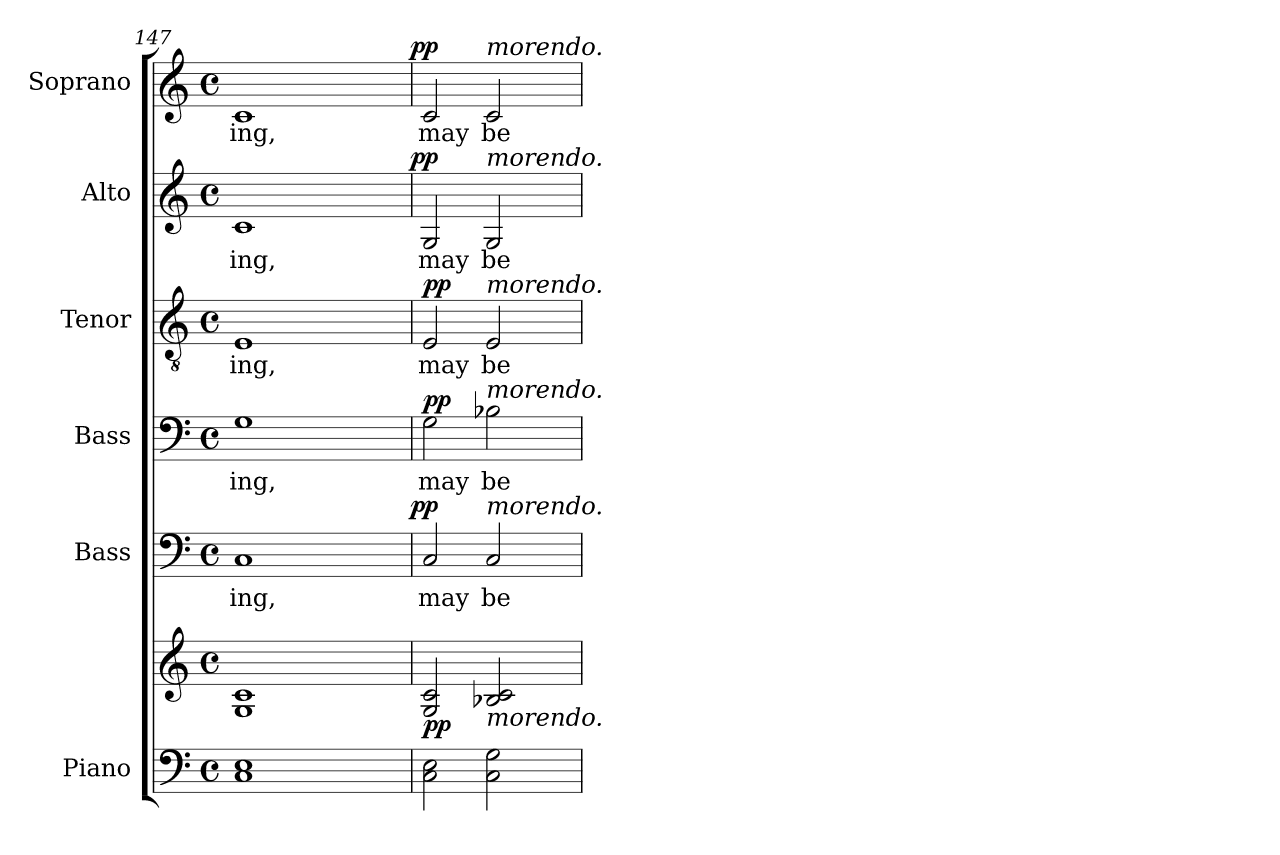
**kern	**kern	**dynam	**kern	**text	**dynam	**kern	**text	**dynam	**kern	**text	**dynam	**kern	**text	**dynam	**kern	**text	**dynam
*part6	*part6	*part6	*part5	*part5	*part5	*part4	*part4	*part4	*part3	*part3	*part3	*part2	*part2	*part2	*part1	*part1	*part1
*staff7	*staff6	*staff6/7	*staff5	*staff5	*staff5	*staff4	*staff4	*staff4	*staff3	*staff3	*staff3	*staff2	*staff2	*staff2	*staff1	*staff1	*staff1
*I"Piano	*	*	*I"Bass	*	*	*I"Bass	*	*	*I"Tenor	*	*	*I"Alto	*	*	*I"Soprano	*	*
*I'Pno.	*	*	*I'B.	*	*	*I'B.	*	*	*I'T.	*	*	*I'A.	*	*	*I'S.	*	*
*clefF4	*clefG2	*	*clefF4	*	*	*clefF4	*	*	*clefGv2	*	*	*clefG2	*	*	*clefG2	*	*
*	*	*	*	*	*	*	*	*	*ITrd7c12	*	*	*	*	*	*	*	*
*k[]	*k[]	*	*k[]	*	*	*k[]	*	*	*k[]	*	*	*k[]	*	*	*k[]	*	*
*C:	*C:	*	*C:	*	*	*C:	*	*	*C:	*	*	*C:	*	*	*C:	*	*
*M4/4	*M4/4	*	*M4/4	*	*	*M4/4	*	*	*M4/4	*	*	*M4/4	*	*	*M4/4	*	*
*met(c)	*met(c)	*	*met(c)	*	*	*met(c)	*	*	*met(c)	*	*	*met(c)	*	*	*met(c)	*	*
=147	=147	=147	=147	=147	=147	=147	=147	=147	=147	=147	=147	=147	=147	=147	=147	=147	=147
*	*^	*	*	*	*	*	*	*	*	*	*	*	*	*	*	*	*
!	!	!	!	!	!LO:LY:b:color=#000000	!	!	!	!	!	!	!	!	!	!	!	!	!
!	!	!	!	!	!	!	!	!LO:LY:b:color=#000000	!	!	!	!	!	!	!	!	!	!
!	!	!	!	!	!	!	!	!	!	!	!LO:LY:b:color=#000000	!	!	!	!	!	!	!
!	!	!	!	!	!	!	!	!	!	!	!	!	!	!LO:LY:b:color=#000000	!	!	!	!
!	!	!	!	!	!	!	!	!	!	!	!	!	!	!	!	!	!LO:LY:b:color=#000000	!
*	*	*	*	*^	*	*	*	*	*	*	*	*	*^	*	*	*^	*	*
1Ci 1Ei	1ci	1Gi	.	1Ci	2ryy	-ing,	.	1Gi	-ing,	.	1EEi	-ing,	.	1ci	2ryy	-ing,	.	1ci	2ryy	-ing,	.
.	.	.	.	.	4ryy	.	.	.	.	.	.	.	.	.	4ryy	.	.	.	4ryy	.	.
.	.	.	.	.	8ryy	.	.	.	.	.	.	.	.	.	8ryy	.	.	.	8ryy	.	.
.	.	.	.	.	16ryy	.	.	.	.	.	.	.	.	.	16ryy	.	.	.	16ryy	.	.
.	.	.	.	.	32ryy	.	.	.	.	.	.	.	.	.	32ryy	.	.	.	32ryy	.	.
.	.	.	.	.	64ryy	.	.	.	.	.	.	.	.	.	64ryy	.	.	.	64ryy	.	.
.	.	.	.	.	128...ryy	.	.	.	.	.	.	.	.	.	128...ryy	.	.	.	128...ryy	.	.
.	.	.	.	.	1024ryy	.	pp	.	.	.	.	.	.	.	1024ryy	.	pp	.	1024ryy	.	pp
*	*v	*v	*	*	*	*	*	*	*	*	*	*	*	*v	*v	*	*	*v	*v	*	*
*	*	*	*v	*v	*	*	*	*	*	*	*	*	*	*	*	*	*	*
=148	=148	=148	=148	=148	=148	=148	=148	=148	=148	=148	=148	=148	=148	=148	=148	=148	=148
*	*^	*	*^	*	*	*	*	*	*	*	*	*^	*	*	*^	*	*
!	!	!	!	!	!	!LO:LY:b:color=#000000	!	!	!	!	!	!	!	!	!	!	!	!	!	!	!
*	*v	*v	*	*	*	*	*	*	*	*	*	*	*	*v	*v	*	*	*v	*v	*	*
*	*	*	*v	*v	*	*	*	*	*	*	*	*	*	*	*	*	*	*
*	*^	*	*^	*	*	*	*	*	*	*	*	*^	*	*	*^	*	*
!	!	!	!	!	!	!	!	!	!LO:LY:b:color=#000000	!	!	!	!	!	!	!	!	!	!	!	!
*	*v	*v	*	*	*	*	*	*	*	*	*	*	*	*v	*v	*	*	*v	*v	*	*
*	*	*	*v	*v	*	*	*	*	*	*	*	*	*	*	*	*	*	*
*	*^	*	*^	*	*	*	*	*	*	*	*	*^	*	*	*^	*	*
!	!	!	!	!	!	!	!	!	!	!	!	!LO:LY:b:color=#000000	!	!	!	!	!	!	!	!	!
*	*v	*v	*	*	*	*	*	*	*	*	*	*	*	*v	*v	*	*	*v	*v	*	*
*	*	*	*v	*v	*	*	*	*	*	*	*	*	*	*	*	*	*	*
*	*^	*	*^	*	*	*	*	*	*	*	*	*^	*	*	*^	*	*
!	!	!	!	!	!	!	!	!	!	!	!	!	!	!	!	!LO:LY:b:color=#000000	!	!	!	!	!
*	*v	*v	*	*	*	*	*	*	*	*	*	*	*	*v	*v	*	*	*v	*v	*	*
*	*	*	*v	*v	*	*	*	*	*	*	*	*	*	*	*	*	*	*
*	*^	*	*^	*	*	*	*	*	*	*	*	*^	*	*	*^	*	*
!	!	!	!	!	!	!	!	!	!	!	!	!	!	!	!	!	!	!	!	!LO:LY:b:color=#000000	!
*	*v	*v	*	*	*	*	*	*	*	*	*	*	*	*v	*v	*	*	*v	*v	*	*
*	*	*	*v	*v	*	*	*	*	*	*	*	*	*	*	*	*	*	*
2Ci\ 2Ei	2Gi/ 2ci	pp	2Ci/	may	.	2Gi\	may	pp	2EEi/	may	pp	2Gi/	may	.	2ci/	may	.
!	!	!	!	!LO:LY:b:color=#000000	!	!	!	!	!	!	!	!	!	!	!	!	!
!	!	!	!	!	!	!	!LO:LY:b:color=#000000	!	!	!	!	!	!	!	!	!	!
!	!	!	!	!	!	!	!	!	!	!LO:LY:b:color=#000000	!	!	!	!	!	!	!
!	!	!	!	!	!	!	!	!	!	!	!	!	!LO:LY:b:color=#000000	!	!	!	!
!	!	!	!	!	!	!	!	!	!	!	!	!	!	!	!LO:TX:a:i:t=morendo.	!	!
!	!	!	!	!	!	!	!	!	!	!	!	!LO:TX:a:i:t=morendo.	!	!	!	!	!
!	!	!	!	!	!	!	!	!	!LO:TX:a:i:t=morendo.	!	!	!	!	!	!	!	!
!	!	!	!	!	!	!LO:TX:a:i:t=morendo.	!	!	!	!	!	!	!	!	!	!	!
!	!	!	!LO:TX:a:i:t=morendo.	!	!	!	!	!	!	!	!	!	!	!	!	!	!
!	!LO:TX:b:i:t=morendo.	!	!	!	!	!	!	!	!	!	!	!	!	!	!	!	!
!	!	!	!	!	!	!	!	!	!	!	!	!	!	!	!	!LO:LY:b:color=#000000	!
2Ci\ 2Gi	2B-Xi/ 2ci	.	2Ci/	be	.	2B-Xi\	be	.	2EEi/	be	.	2Gi/	be	.	2ci/	be	.
=	=	=	=	=	=	=	=	=	=	=	=	=	=	=	=	=	=
*-	*-	*-	*-	*-	*-	*-	*-	*-	*-	*-	*-	*-	*-	*-	*-	*-	*-
